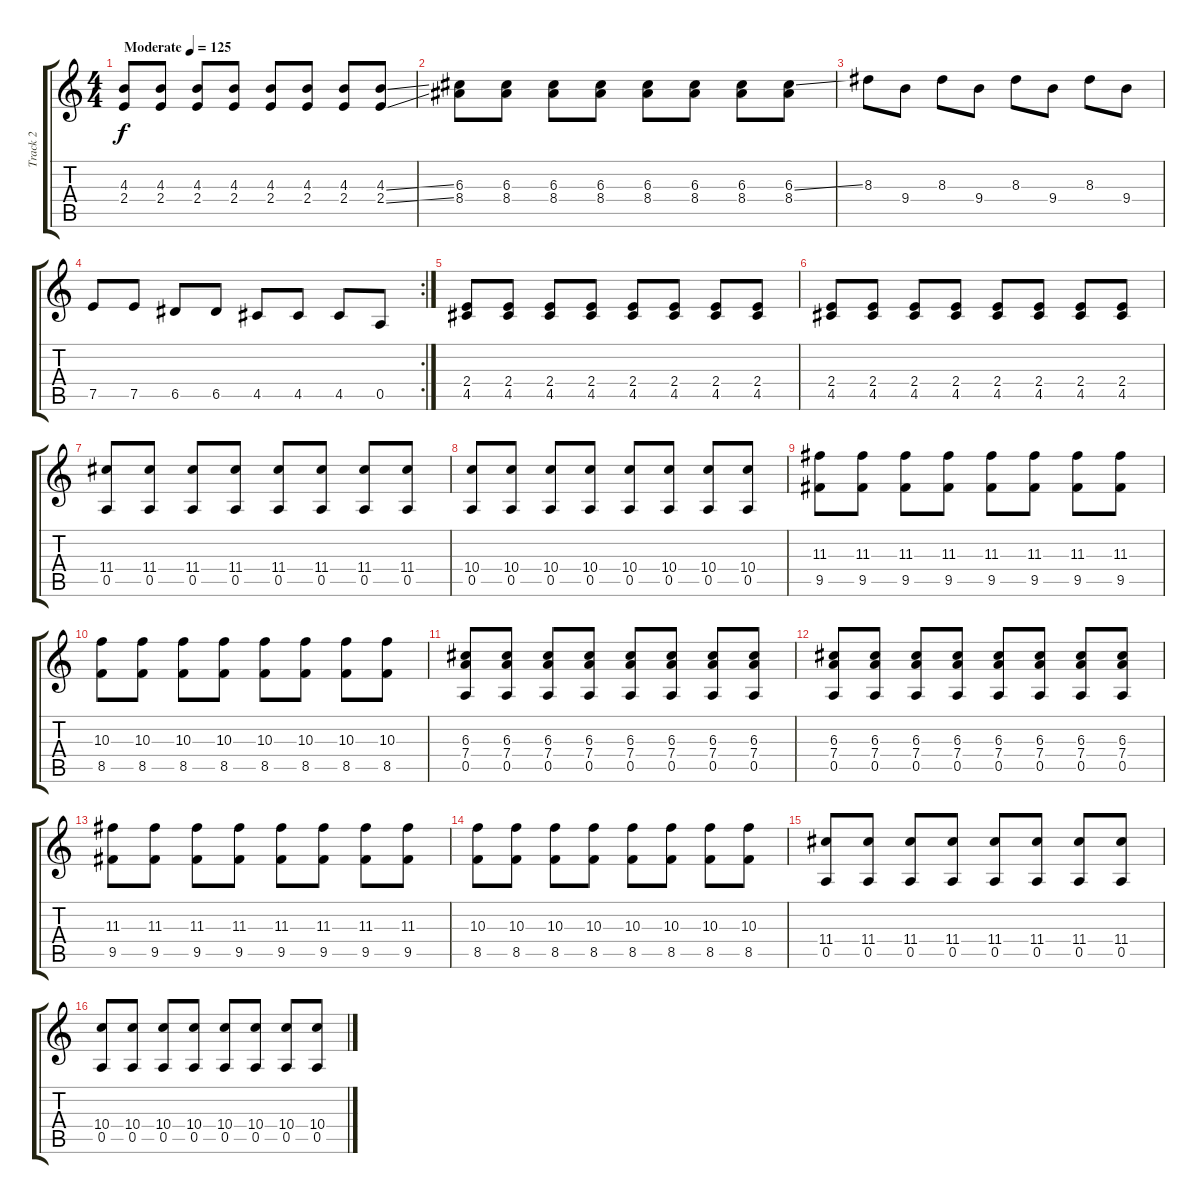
\track ("Track 2" "Track 2") {instrument electricguitarjazz}
\staff {score tabs}
\tuning (E4 B3 G3 D3 A2 E2) {hide}
\ts (4 4)
\tempo (125 "Moderate")
\clef g2
\ks c
(4.3 2.4).8{dy f instrument electricguitarjazz} (4.3 2.4).8 (4.3 2.4).8 (4.3 2.4).8 (4.3 2.4).8 (4.3 2.4).8 (4.3 2.4).8 (4.3{ss} 2.4{ss}).8 |
(6.3 8.4).8 (6.3 8.4).8 (6.3 8.4).8 (6.3 8.4).8 (6.3 8.4).8 (6.3 8.4).8 (6.3 8.4).8 (6.3{ss} 8.4).8 |
8.3.8 9.4.8 8.3.8 9.4.8 8.3.8 9.4.8 8.3.8 9.4.8 |
\rc 2
7.5.8 7.5.8 6.5.8 6.5.8 4.5.8 4.5.8 4.5.8 0.5.8 |
(2.4 4.5).8 (2.4 4.5).8 (2.4 4.5).8 (2.4 4.5).8 (2.4 4.5).8 (2.4 4.5).8 (2.4 4.5).8 (2.4 4.5).8 |
(2.4 4.5).8 (2.4 4.5).8 (2.4 4.5).8 (2.4 4.5).8 (2.4 4.5).8 (2.4 4.5).8 (2.4 4.5).8 (2.4 4.5).8 |
(11.4 0.5).8 (11.4 0.5).8 (11.4 0.5).8 (11.4 0.5).8 (11.4 0.5).8 (11.4 0.5).8 (11.4 0.5).8 (11.4 0.5).8 |
(10.4 0.5).8 (10.4 0.5).8 (10.4 0.5).8 (10.4 0.5).8 (10.4 0.5).8 (10.4 0.5).8 (10.4 0.5).8 (10.4 0.5).8 |
(11.3 9.5).8 (11.3 9.5).8 (11.3 9.5).8 (11.3 9.5).8 (11.3 9.5).8 (11.3 9.5).8 (11.3 9.5).8 (11.3 9.5).8 |
(10.3 8.5).8 (10.3 8.5).8 (10.3 8.5).8 (10.3 8.5).8 (10.3 8.5).8 (10.3 8.5).8 (10.3 8.5).8 (10.3 8.5).8 |
(6.3 7.4 0.5).8 (6.3 7.4 0.5).8 (6.3 7.4 0.5).8 (6.3 7.4 0.5).8 (6.3 7.4 0.5).8 (6.3 7.4 0.5).8 (6.3 7.4 0.5).8 (6.3 7.4 0.5).8 |
(6.3 7.4 0.5).8 (6.3 7.4 0.5).8 (6.3 7.4 0.5).8 (6.3 7.4 0.5).8 (6.3 7.4 0.5).8 (6.3 7.4 0.5).8 (6.3 7.4 0.5).8 (6.3 7.4 0.5).8 |
(11.3 9.5).8 (11.3 9.5).8 (11.3 9.5).8 (11.3 9.5).8 (11.3 9.5).8 (11.3 9.5).8 (11.3 9.5).8 (11.3 9.5).8 |
(10.3 8.5).8 (10.3 8.5).8 (10.3 8.5).8 (10.3 8.5).8 (10.3 8.5).8 (10.3 8.5).8 (10.3 8.5).8 (10.3 8.5).8 |
(11.4 0.5).8 (11.4 0.5).8 (11.4 0.5).8 (11.4 0.5).8 (11.4 0.5).8 (11.4 0.5).8 (11.4 0.5).8 (11.4 0.5).8 |
(10.4 0.5).8 (10.4 0.5).8 (10.4 0.5).8 (10.4 0.5).8 (10.4 0.5).8 (10.4 0.5).8 (10.4 0.5).8 (10.4 0.5).8
